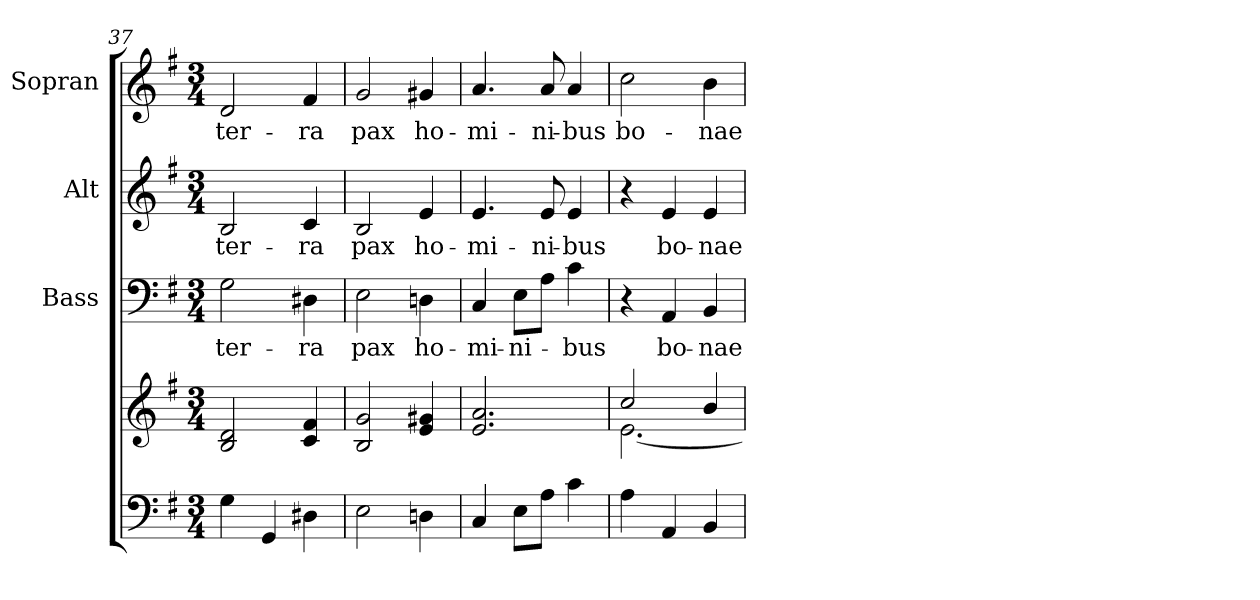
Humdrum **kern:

**kern	**kern	**kern	**text	**kern	**text	**kern	**text
*part4	*part4	*part3	*part3	*part2	*part2	*part1	*part1
*staff5	*staff4	*staff3	*staff3	*staff2	*staff2	*staff1	*staff1
*	*	*I"Bass	*	*I"Alt	*	*I"Sopran	*
*	*	*I'B.	*	*I'A.	*	*I'S.	*
*clefF4	*clefG2	*clefF4	*	*clefG2	*	*clefG2	*
*k[f#]	*k[f#]	*k[f#]	*	*k[f#]	*	*k[f#]	*
*G:	*G:	*G:	*	*G:	*	*G:	*
*M3/4	*M3/4	*M3/4	*	*M3/4	*	*M3/4	*
=37	=37	=37	=37	=37	=37	=37	=37
!	!	!	!LO:LY:b	!	!LO:LY:b	!	!LO:LY:b
4G\	2B/ 2d/	2G\	ter-	2B/	ter-	2d/	ter-
4GG/	.	.	.	.	.	.	.
!	!	!	!LO:LY:b	!	!LO:LY:b	!	!LO:LY:b
4D#X\	4c/ 4f#/	4D#X\	-ra	4c/	-ra	4f#/	-ra
=38	=38	=38	=38	=38	=38	=38	=38
!	!	!	!LO:LY:b	!	!LO:LY:b	!	!LO:LY:b
2E\	2B/ 2g/	2E\	pax	2B/	pax	2g/	pax
!	!	!	!LO:LY:b	!	!LO:LY:b	!	!LO:LY:b
4Dn\	4e/ 4g#X/	4Dn\	ho-	4e/	ho-	4g#X/	ho-
=39	=39	=39	=39	=39	=39	=39	=39
!	!	!	!LO:LY:b	!	!LO:LY:b	!	!LO:LY:b
4C/	2.e/ 2.a/	4C/	-mi-	4.e/	-mi-	4.a/	-mi-
!	!	!	!LO:LY:b	!	!	!	!
8E\L	.	8E\L	-ni-	.	.	.	.
!	!	!	!	!	!LO:LY:b	!	!LO:LY:b
8A\J	.	8A\J	.	8e/	-ni-	8a/	-ni-
!	!	!	!LO:LY:b	!	!LO:LY:b	!	!LO:LY:b
4c\	.	4c\	-bus	4e/	-bus	4a/	-bus
=40	=40	=40	=40	=40	=40	=40	=40
*	*^	*	*	*	*	*	*
!	!	!	!	!	!	!	!	!LO:LY:b
4A\	2cc/	[<2.e\	4r	.	4r	.	2cc\	bo-
!	!	!	!	!LO:LY:b	!	!LO:LY:b	!	!
4AA/	.	.	4AA/	bo-	4e/	bo-	.	.
!	!	!	!	!LO:LY:b	!	!LO:LY:b	!	!LO:LY:b
4BB/	4b/	.	4BB/	-nae	4e/	-nae	4b\	-nae
*	*v	*v	*	*	*	*	*	*
=	=	=	=	=	=	=	=
*-	*-	*-	*-	*-	*-	*-	*-
